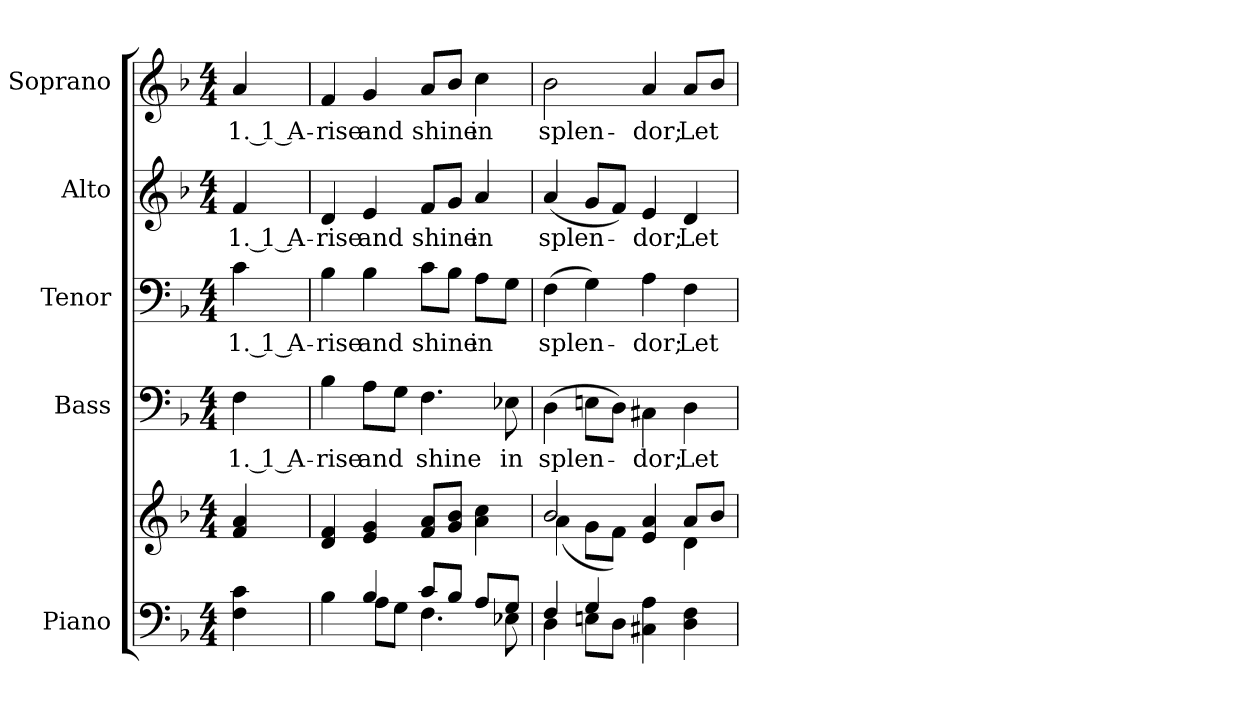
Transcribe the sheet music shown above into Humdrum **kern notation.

**kern	**kern	**kern	**text	**kern	**text	**kern	**text	**kern	**text
*part5	*part5	*part4	*part4	*part3	*part3	*part2	*part2	*part1	*part1
*staff6	*staff5	*staff4	*staff4	*staff3	*staff3	*staff2	*staff2	*staff1	*staff1
*I"Piano	*	*I"Bass	*	*I"Tenor	*	*I"Alto	*	*I"Soprano	*
*I'Pno.	*	*I'B.	*	*I'T.	*	*I'A.	*	*I'S.	*
!!LO:PB:g=z
*clefF4	*clefG2	*clefF4	*	*clefF4	*	*clefG2	*	*clefG2	*
*k[b-]	*k[b-]	*k[b-]	*	*k[b-]	*	*k[b-]	*	*k[b-]	*
*F:	*F:	*F:	*	*F:	*	*F:	*	*F:	*
*M4/4	*M4/4	*M4/4	*	*M4/4	*	*M4/4	*	*M4/4	*
*MM110	*MM110	*MM110	*	*MM110	*	*MM110	*	*MM110	*
=1	=1	=1	=1	=1	=1	=1	=1	=1	=1
!	!	!	!LO:LY:b:color=#000000	!	!	!	!	!	!
!	!	!	!	!	!LO:LY:b:color=#000000	!	!	!	!
!	!	!	!	!	!	!	!LO:LY:b:color=#000000	!	!
!	!	!	!	!	!	!	!	!	!LO:LY:b:color=#000000
4Fi\ 4ci	4fi/ 4ai	4Fi\	1. 1 A-	4ci\	1. 1 A-	4fi/	1. 1 A-	4ai/	1. 1 A-
=2	=2	=2	=2	=2	=2	=2	=2	=2	=2
*^	*	*	*	*	*	*	*	*	*
!	!	!	!	!LO:LY:b:color=#000000	!	!	!	!	!	!
!	!	!	!	!	!	!LO:LY:b:color=#000000	!	!	!	!
!	!	!	!	!	!	!	!	!LO:LY:b:color=#000000	!	!
!	!	!	!	!	!	!	!	!	!	!LO:LY:b:color=#000000
4B-i\	4ryy	4di/ 4fi	4B-i\	-rise	4B-i\	-rise	4di/	-rise	4fi/	-rise
!	!	!	!	!LO:LY:b:color=#000000	!	!	!	!	!	!
!	!	!	!	!	!	!LO:LY:b:color=#000000	!	!	!	!
!	!	!	!	!	!	!	!	!LO:LY:b:color=#000000	!	!
!	!	!	!	!	!	!	!	!	!	!LO:LY:b:color=#000000
4B-i/	8Ai\L	4ei/ 4gi	8Ai\L	and	4B-i\	and	4ei/	and	4gi/	and
.	8Gi\J	.	8Gi\J	.	.	.	.	.	.	.
!	!	!	!	!LO:LY:b:color=#000000	!	!	!	!	!	!
!	!	!	!	!	!	!LO:LY:b:color=#000000	!	!	!	!
!	!	!	!	!	!	!	!	!LO:LY:b:color=#000000	!	!
!	!	!	!	!	!	!	!	!	!	!LO:LY:b:color=#000000
8ci/L	4.Fi\	8fi/ 8aiL	4.Fi\	shine	8ci\L	shine	8fi/L	shine	8ai/L	shine
8B-i/J	.	8gi/ 8b-iJ	.	.	8B-i\J	.	8gi/J	.	8b-i/J	.
!	!	!	!	!	!	!LO:LY:b:color=#000000	!	!	!	!
!	!	!	!	!	!	!	!	!LO:LY:b:color=#000000	!	!
!	!	!	!	!	!	!	!	!	!	!LO:LY:b:color=#000000
8Ai/L	.	4ai\ 4cci	.	.	8Ai\L	in	4ai/	in	4cci\	in
!	!	!	!	!LO:LY:b:color=#000000	!	!	!	!	!	!
8Gi/J	8E-Xi\	.	8E-Xi\	in	8Gi\J	.	.	.	.	.
=3	=3	=3	=3	=3	=3	=3	=3	=3	=3	=3
*	*	*^	*	*	*	*	*	*	*	*
!	!	!	!	!	!LO:LY:b:color=#000000	!	!	!	!	!	!
!	!	!	!	!	!	!	!LO:LY:b:color=#000000	!	!	!	!
!	!	!	!	!	!	!	!	!	!LO:LY:b:color=#000000	!	!
!	!	!	!	!	!	!	!	!	!	!	!LO:LY:b:color=#000000
4Fi/	4Di\	2b-i/	(4ai\	(4Di\	splen-	(4Fi\	splen-	(4ai/	splen-	2b-i\	splen-
4Gi/	8Eni\L	.	8gi\L	8Eni\L	.	4Gi\)	.	8gi/L	.	.	.
.	8Di\J	.	8fi\J)	8Di\J)	.	.	.	8fi/J)	.	.	.
!	!	!	!	!	!LO:LY:b:color=#000000	!	!	!	!	!	!
!	!	!	!	!	!	!	!LO:LY:b:color=#000000	!	!	!	!
!	!	!	!	!	!	!	!	!	!LO:LY:b:color=#000000	!	!
!	!	!	!	!	!	!	!	!	!	!	!LO:LY:b:color=#000000
4C#Xi\ 4Ai	2ryy	4ei/ 4ai	4ryy	4C#Xi\	-dor;	4Ai\	-dor;	4ei/	-dor;	4ai/	-dor;
!	!	!	!	!	!LO:LY:b:color=#000000	!	!	!	!	!	!
!	!	!	!	!	!	!	!LO:LY:b:color=#000000	!	!	!	!
!	!	!	!	!	!	!	!	!	!LO:LY:b:color=#000000	!	!
!	!	!	!	!	!	!	!	!	!	!	!LO:LY:b:color=#000000
4Di\ 4Fi	.	8ai/L	4di\	4Di\	Let	4Fi\	Let	4di/	Let	8ai/L	Let
.	.	8b-i/J	.	.	.	.	.	.	.	8b-i/J	.
*v	*v	*	*	*	*	*	*	*	*	*	*
*	*v	*v	*	*	*	*	*	*	*	*
=	=	=	=	=	=	=	=	=	=
*-	*-	*-	*-	*-	*-	*-	*-	*-	*-
